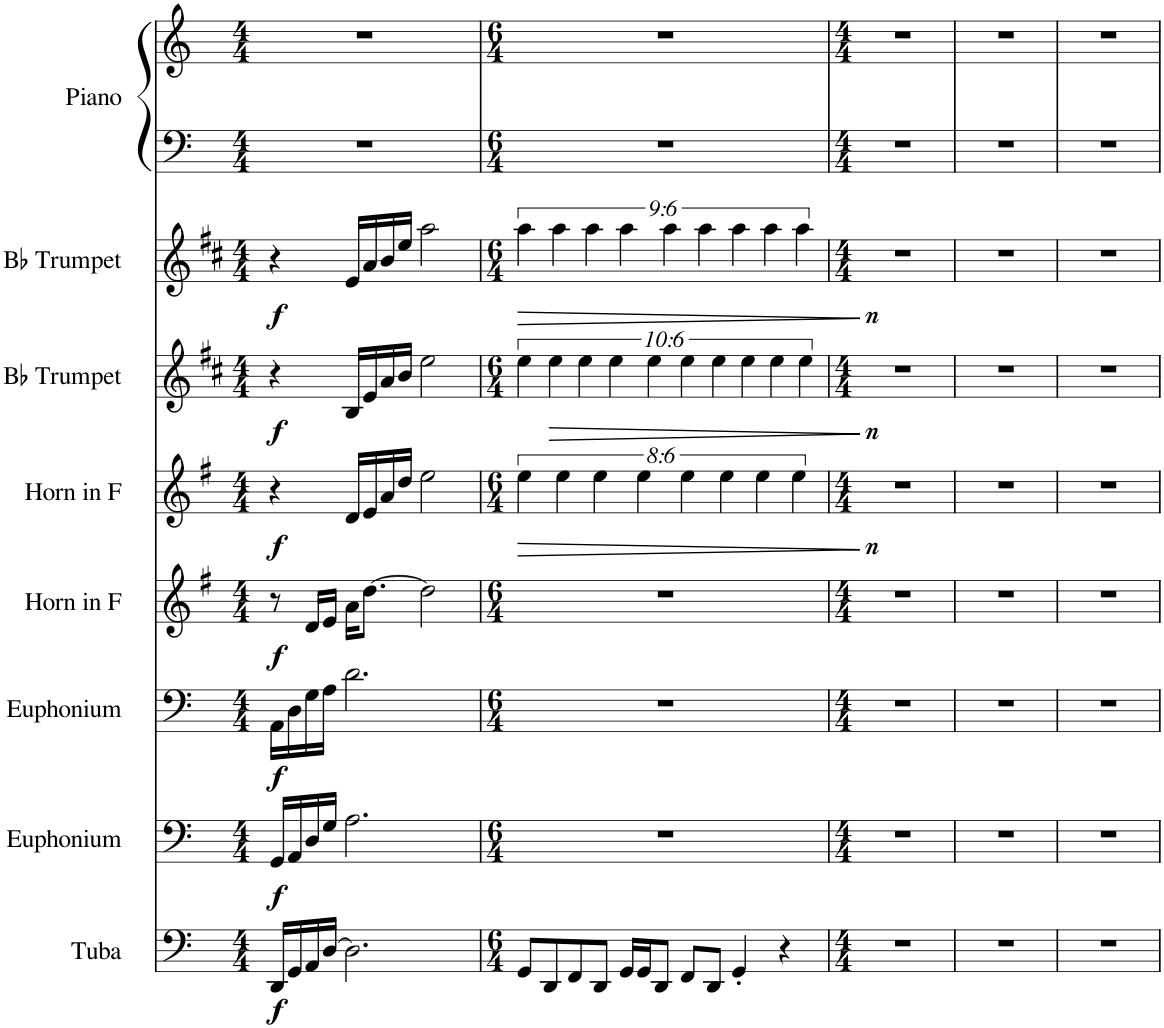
**kern	**dynam	**kern	**dynam	**kern	**dynam	**kern	**dynam	**kern	**dynam	**kern	**dynam	**kern	**dynam	**kern	**kern
*part8	*part8	*part7	*part7	*part6	*part6	*part5	*part5	*part4	*part4	*part3	*part3	*part2	*part2	*part1	*part1
*staff9	*staff9	*staff8	*staff8	*staff7	*staff7	*staff6	*staff6	*staff5	*staff5	*staff4	*staff4	*staff3	*staff3	*staff2	*staff1
*I"Tuba	*	*I"Euphonium	*	*I"Euphonium	*	*I"Horn in F	*	*I"Horn in F	*	*I"Bb Trumpet	*	*I"Bb Trumpet	*	*I"Piano	*
*I'Tba.	*	*I'Euph.	*	*I'Euph.	*	*	*	*	*	*I'Bb Tpt.	*	*I'Bb Tpt.	*	*I'Pno.	*
*clefF4	*	*clefF4	*	*clefF4	*	*clefG2	*	*clefG2	*	*clefG2	*	*clefG2	*	*clefF4	*clefG2
*	*	*	*	*	*	*Trd4c7	*	*Trd4c7	*	*Trd1c2	*	*Trd1c2	*	*	*
*k[]	*	*k[]	*	*k[]	*	*k[f#]	*	*k[f#]	*	*k[f#c#]	*	*k[f#c#]	*	*k[]	*k[]
*M4/4	*	*M4/4	*	*M4/4	*	*M4/4	*	*M4/4	*	*M4/4	*	*M4/4	*	*M4/4	*M4/4
=1	=1	=1	=1	=1	=1	=1	=1	=1	=1	=1	=1	=1	=1	=1	=1
!	!LO:DY:b	!	!LO:DY:b	!	!LO:DY:b	!	!LO:DY:b	!	!LO:DY:b	!	!LO:DY:b	!	!LO:DY:b	!	!
16DD/LL	f	16GG/LL	f	16AA\LL	f	8r	f	4r	f	4r	f	4r	f	1r	1r
16GG/	.	16AA/	.	16D\	.	.	.	.	.	.	.	.	.	.	.
16AA/	.	16D/	.	16G\	.	16d/LL	.	.	.	.	.	.	.	.	.
[16D/JJ	.	16G/JJ	.	16A\JJ	.	16e/JJ	.	.	.	.	.	.	.	.	.
2.D\]	.	2.A\	.	2.d\	.	16a\KL	.	16d/LL	.	16B/LL	.	16e/LL	.	.	.
.	.	.	.	.	.	[8.dd\J	.	16e/	.	16e/	.	16a/	.	.	.
.	.	.	.	.	.	.	.	16a/	.	16a/	.	16b/	.	.	.
.	.	.	.	.	.	.	.	16dd/JJ	.	16b/JJ	.	16ee/JJ	.	.	.
.	.	.	.	.	.	2dd\]	.	2ee\	.	2ee\	.	2aa\	.	.	.
=2	=2	=2	=2	=2	=2	=2	=2	=2	=2	=2	=2	=2	=2	=2	=2
*M6/4	*	*M6/4	*	*M6/4	*	*M6/4	*	*M6/4	*	*M6/4	*	*M6/4	*	*M6/4	*M6/4
!	!	!	!	!	!	!	!	!	!LO:HP:b	!	!	!	!LO:HP:b	!	!
8GG/L	.	1.r	.	1.r	.	1.r	.	16%3ee\	>	20%3ee\	.	6aa\	>	1.r	1.r
8DD/	.	.	.	.	.	.	.	.	.	.	.	.	.	.	.
!	!	!	!	!	!	!	!	!	!	!	!LO:HP:b	!	!	!	!
.	.	.	.	.	.	.	.	.	.	20%3ee\	>	.	.	.	.
.	.	.	.	.	.	.	.	.	.	.	.	6aa\	.	.	.
.	.	.	.	.	.	.	.	16%3ee\	.	.	.	.	.	.	.
8FF/	.	.	.	.	.	.	.	.	.	.	.	.	.	.	.
.	.	.	.	.	.	.	.	.	.	20%3ee\	.	.	.	.	.
.	.	.	.	.	.	.	.	.	.	.	.	6aa\	.	.	.
8DD/J	.	.	.	.	.	.	.	16%3ee\	.	.	.	.	.	.	.
.	.	.	.	.	.	.	.	.	.	20%3ee\	.	.	.	.	.
16GG/LL	.	.	.	.	.	.	.	.	.	.	.	6aa\	.	.	.
16GG/J	.	.	.	.	.	.	.	16%3ee\	.	.	.	.	.	.	.
.	.	.	.	.	.	.	.	.	.	20%3ee\	.	.	.	.	.
8DD/J	.	.	.	.	.	.	.	.	.	.	.	.	.	.	.
.	.	.	.	.	.	.	.	.	.	.	.	6aa\	.	.	.
8FF/L	.	.	.	.	.	.	.	16%3ee\	.	20%3ee\	.	.	.	.	.
.	.	.	.	.	.	.	.	.	.	.	.	6aa\	.	.	.
8DD/J	.	.	.	.	.	.	.	.	.	.	.	.	.	.	.
.	.	.	.	.	.	.	.	.	.	20%3ee\	.	.	.	.	.
.	.	.	.	.	.	.	.	16%3ee\	.	.	.	.	.	.	.
4GG'/	.	.	.	.	.	.	.	.	.	.	.	6aa\	.	.	.
.	.	.	.	.	.	.	.	.	.	20%3ee\	.	.	.	.	.
.	.	.	.	.	.	.	.	16%3ee\	.	.	.	.	.	.	.
.	.	.	.	.	.	.	.	.	.	.	.	6aa\	.	.	.
.	.	.	.	.	.	.	.	.	.	20%3ee\	.	.	.	.	.
4r	.	.	.	.	.	.	.	.	.	.	.	.	.	.	.
.	.	.	.	.	.	.	.	16%3ee\	.	.	.	.	.	.	.
.	.	.	.	.	.	.	.	.	.	.	.	6aa\	.	.	.
.	.	.	.	.	.	.	.	.	.	20%3ee\	.	.	.	.	.
.	.	.	.	.	.	.	.	.	]	.	]	.	]	.	.
=3	=3	=3	=3	=3	=3	=3	=3	=3	=3	=3	=3	=3	=3	=3	=3
*M4/4	*	*M4/4	*	*M4/4	*	*M4/4	*	*M4/4	*	*M4/4	*	*M4/4	*	*M4/4	*M4/4
!	!	!	!	!	!	!	!	!	!LO:DY:b	!	!LO:DY:b	!	!LO:DY:b	!	!
1r	.	1r	.	1r	.	1r	.	1r	other-dynamics	1r	other-dynamics	1r	other-dynamics	1r	1r
=4	=4	=4	=4	=4	=4	=4	=4	=4	=4	=4	=4	=4	=4	=4	=4
1r	.	1r	.	1r	.	1r	.	1r	.	1r	.	1r	.	1r	1r
=5	=5	=5	=5	=5	=5	=5	=5	=5	=5	=5	=5	=5	=5	=5	=5
1r	.	1r	.	1r	.	1r	.	1r	.	1r	.	1r	.	1r	1r
=	=	=	=	=	=	=	=	=	=	=	=	=	=	=	=
*-	*-	*-	*-	*-	*-	*-	*-	*-	*-	*-	*-	*-	*-	*-	*-
